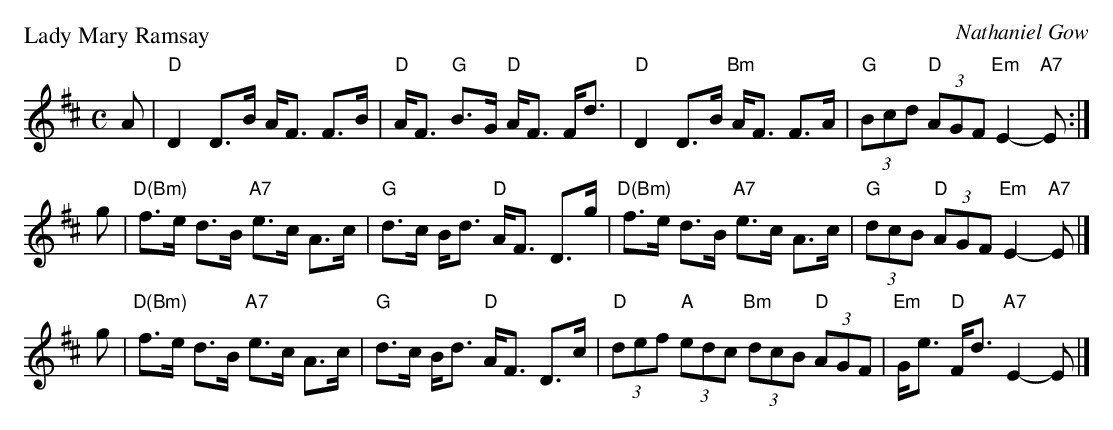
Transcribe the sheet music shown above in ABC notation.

X:1
P: Lady Mary Ramsay
C: Nathaniel Gow
M: C
L: 1/8
K: D
A \
| "D"D2 D>B A<F F>B | "D"A<F "G"B>G "D"A<F F<d \
| "D"D2 D>B "Bm"A<F F>A | "G"(3Bcd "D"(3AGF "Em"E2-"A7"E :|
g \
| "D(Bm)"f>e d>B "A7"e>c A>c | "G"d>c B<d "D"A<F D>g \
| "D(Bm)"f>e d>B "A7"e>c A>c | "G"(3dcB "D"(3AGF "Em"E2-"A7"E |]
g \
| "D(Bm)"f>e d>B "A7"e>c A>c | "G"d>c B<d "D"A<F D>c \
| "D"(3def "A"(3edc "Bm"(3dcB "D"(3AGF | "Em"G<e "D"F<d "A7"E2-E |]
